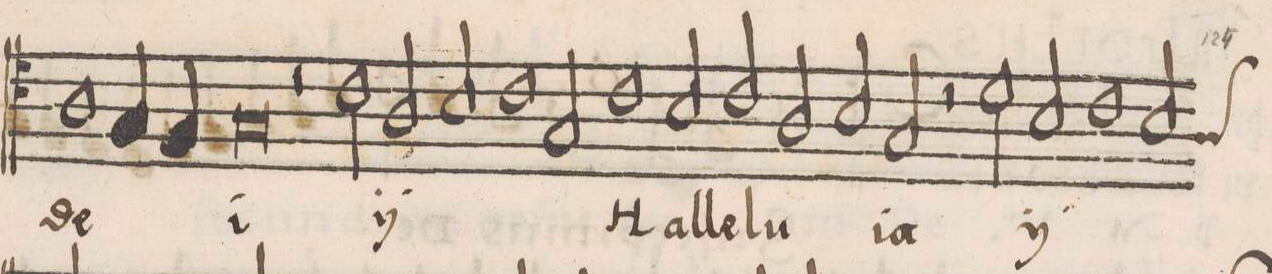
**kern	**text
*I"ALTVS	*
*clefC4	*
*k[]	*
*met(C)	*
*M2/1	*
1A\	de-
=77-	=77-
4G/	.
4F/	.
0G	-i
=78-	=78-
2r	.
*	*ij
2c\	tan-
=79-	=79-
2A/	-ti
2B/	de-
1c	.
=80-	=80-
2G/	-i
*	*Xij
1c	Hal-
2B/	-le-
=81-	=81-
2c/	-lu-
2A/	.
2B/	.
2G/	-ia
=82-	=82-
2r	.
*	*ij
2d\	Hal-
2B/	.
1c\	-le-
=83-	=83-
*custos:A	*
2B/	.
*-	*-
